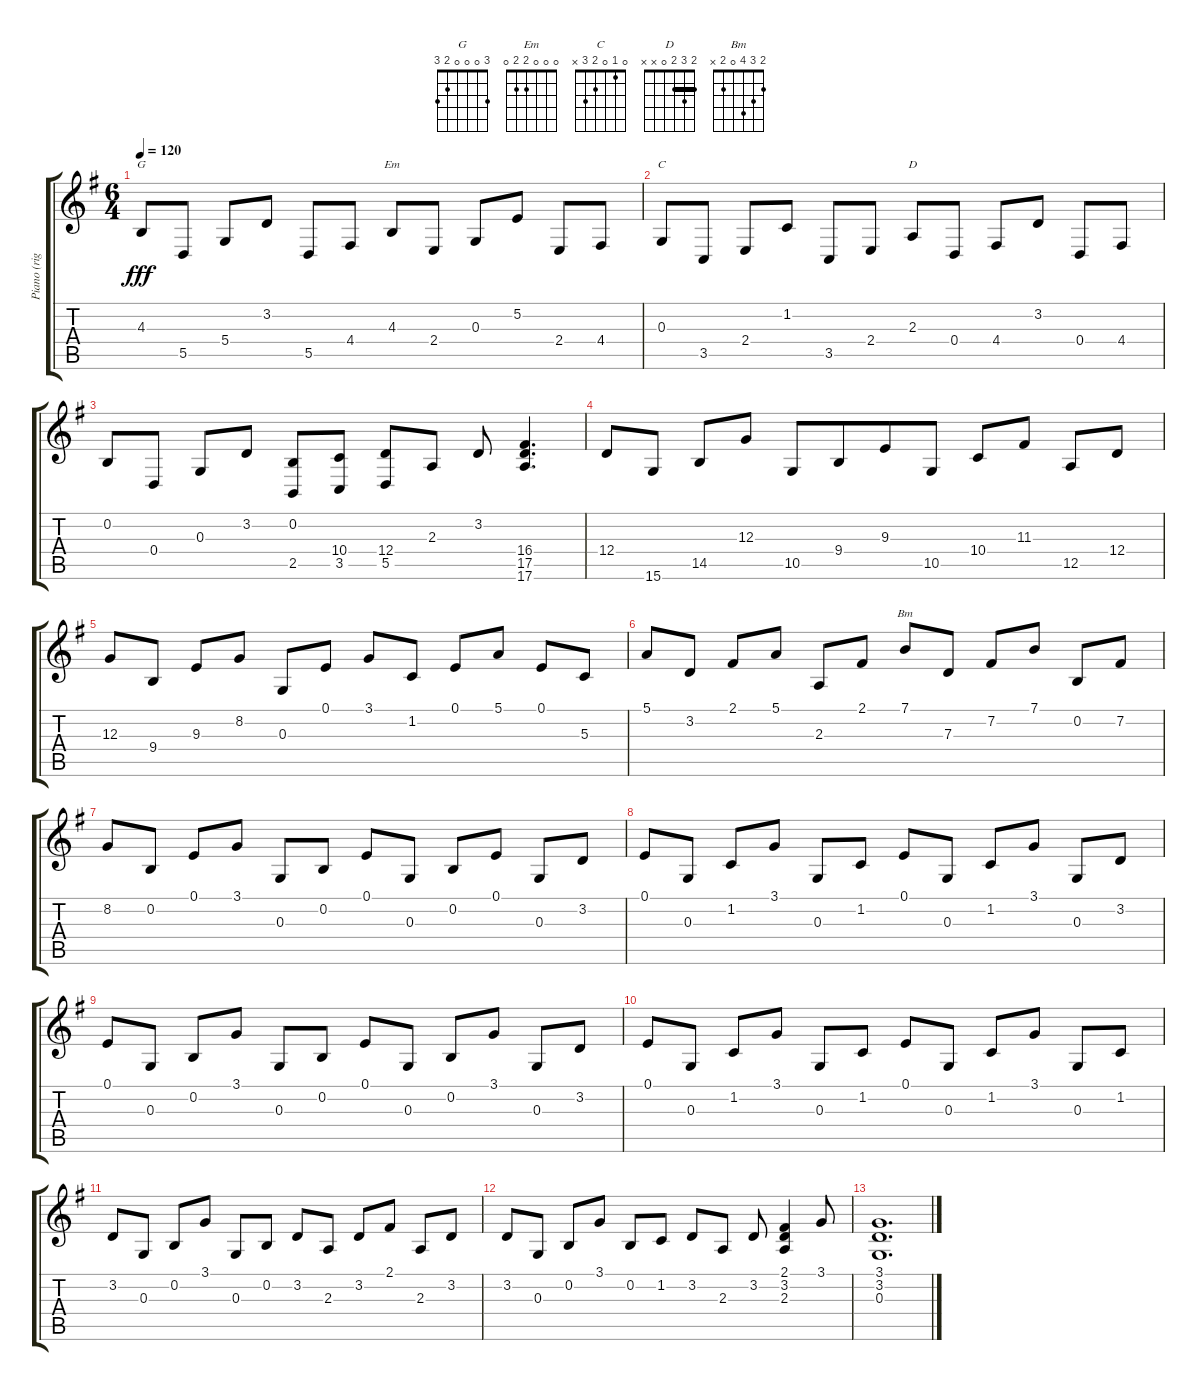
\track ("Piano (right hand)" "Piano (rig") {instrument brightacousticpiano}
\staff {score tabs}
\tuning (E4 B3 G3 D3 A2 E2) {hide}
\chord ("G" 3 0 0 0 2 3)
\chord ("Em" 0 0 0 2 2 0)
\chord ("C" 0 1 0 2 3 x)
\chord ("D" 2 3 2 0 x x) {barre 2}
\chord ("Bm" 2 3 4 0 2 x)
\ts (6 4)
\tempo 120
\clef g2
\ks g
4.3.8{ch "G" dy fff} 5.5.8 5.4.8 3.2.8 5.5.8 4.4.8 4.3.8{ch "Em"} 2.4.8 0.3.8 5.2.8 2.4.8 4.4.8 |
0.3.8{ch "C"} 3.5.8 2.4.8 1.2.8 3.5.8 2.4.8 2.3.8{ch "D"} 0.4.8 4.4.8 3.2.8 0.4.8 4.4.8 |
0.2.8 0.4.8 0.3.8 3.2.8 (0.2 2.5).8 (10.4 3.5).8 (12.4 5.5).8 2.3.8 3.2.8 (16.4 17.5 17.6).4{d} |
12.4.8 15.6.8 14.5.8 12.3.8 10.5.8 9.4.8{beam merge} 9.3.8{beam Up} 10.5.8{beam Up} 10.4.8{beam Up} 11.3.8{beam Up} 12.5.8{beam Up} 12.4.8{beam Up} |
12.3.8 9.4.8 9.3.8 8.2.8 0.3.8 0.1.8 3.1.8 1.2.8 0.1.8 5.1.8 0.1.8 5.3.8 |
5.1.8 3.2.8 2.1.8 5.1.8 2.3.8 2.1.8 7.1.8{ch "Bm"} 7.3.8 7.2.8 7.1.8 0.2.8 7.2.8 |
8.2.8 0.2.8 0.1.8 3.1.8 0.3.8 0.2.8 0.1.8 0.3.8 0.2.8 0.1.8 0.3.8 3.2.8 |
0.1.8 0.3.8 1.2.8 3.1.8 0.3.8 1.2.8 0.1.8 0.3.8 1.2.8 3.1.8 0.3.8 3.2.8 |
0.1.8 0.3.8 0.2.8 3.1.8 0.3.8 0.2.8 0.1.8 0.3.8 0.2.8 3.1.8 0.3.8 3.2.8 |
0.1.8 0.3.8 1.2.8 3.1.8 0.3.8 1.2.8 0.1.8 0.3.8 1.2.8 3.1.8 0.3.8 1.2.8 |
3.2.8 0.3.8 0.2.8 3.1.8 0.3.8 0.2.8 3.2.8 2.3.8 3.2.8 2.1.8 2.3.8 3.2.8 |
3.2.8 0.3.8 0.2.8 3.1.8 0.2.8 1.2.8 3.2.8 2.3.8 3.2.8 (2.1 3.2 2.3).4 3.1.8 |
(3.1 3.2 0.3).1{d}
